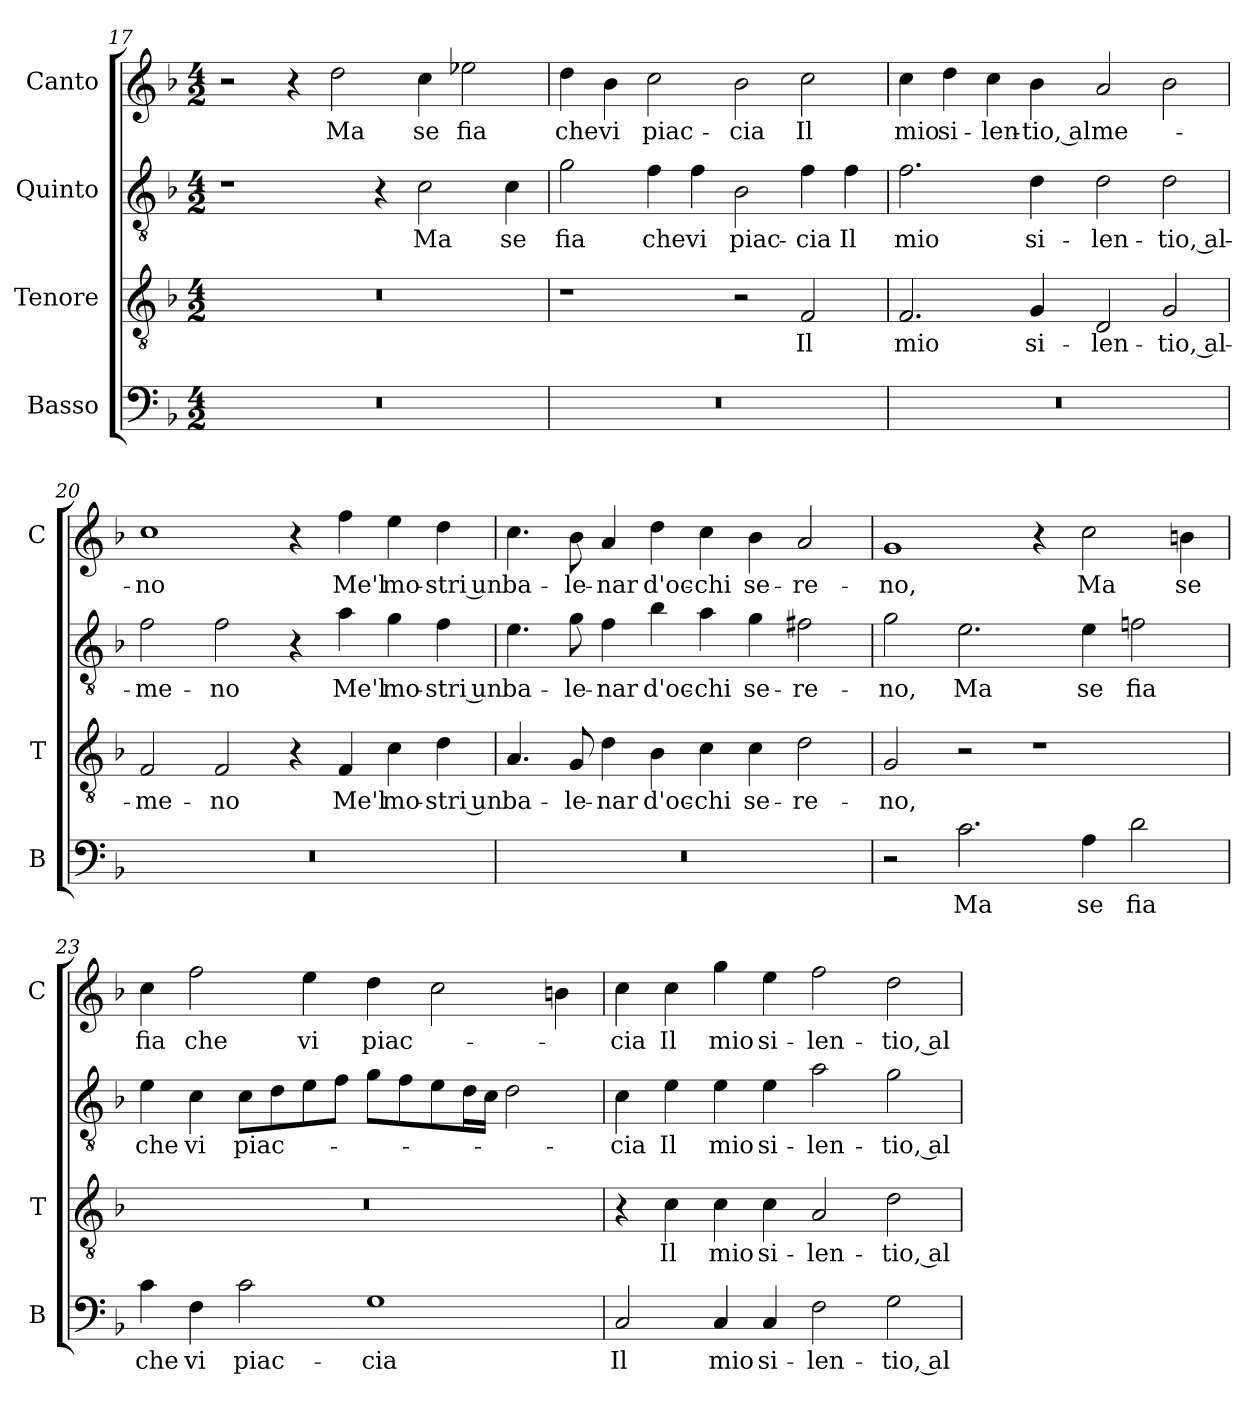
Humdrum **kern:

**kern	**text	**kern	**text	**kern	**text	**kern	**text
*part4	*part4	*part3	*part3	*part2	*part2	*part1	*part1
*staff4	*staff4	*staff3	*staff3	*staff2	*staff2	*staff1	*staff1
*I"Basso	*	*I"Tenore	*	*I"Quinto	*	*I"Canto	*
*I'B	*	*I'T	*	*	*	*I'C	*
*clefF4	*	*clefGv2	*	*clefGv2	*	*clefG2	*
*k[b-]	*	*k[b-]	*	*k[b-]	*	*k[b-]	*
*M4/2	*	*M4/2	*	*M4/2	*	*M4/2	*
=17	=17	=17	=17	=17	=17	=17	=17
0r	.	0r	.	1r	.	2r	.
.	.	.	.	.	.	4r	.
.	.	.	.	.	.	2dd	Ma
.	.	.	.	4r	.	.	.
.	.	.	.	2c	Ma	4cc	se
.	.	.	.	.	.	2ee-X	fia
.	.	.	.	4c	se	.	.
=18	=18	=18	=18	=18	=18	=18	=18
0r	.	1r	.	2g	fia	4dd	che
.	.	.	.	.	.	4b-	vi
.	.	.	.	4f	che	2cc	piac-
.	.	.	.	4f	vi	.	.
.	.	2r	.	2B-	piac-	2b-	-cia
.	.	2F	Il	4f	-cia	2cc	Il
.	.	.	.	4f	Il	.	.
=19	=19	=19	=19	=19	=19	=19	=19
0r	.	2.F	mio	2.f	mio	4cc	mio
.	.	.	.	.	.	4dd	si-
.	.	.	.	.	.	4cc	-len-
.	.	4G	si-	4d	si-	4b-	-tio, al
.	.	2D	-len-	2d	-len-	2a	me-
.	.	2G	-tio, al-	2d	-tio, al-	2b-	.
=20	=20	=20	=20	=20	=20	=20	=20
0r	.	2F	-me-	2f	-me-	1cc	-no
.	.	2F	-no	2f	-no	.	.
.	.	4r	.	4r	.	4r	.
.	.	4F	Me'l	4a	Me'l	4ff	Me'l
.	.	4c	mo-	4g	mo-	4ee	mo-
.	.	4d	-stri un	4f	-stri un	4dd	-stri un
=21	=21	=21	=21	=21	=21	=21	=21
0r	.	4.A	ba-	4.e	ba-	4.cc	ba-
.	.	8G	-le-	8g	-le-	8b-	-le-
.	.	4d	-nar	4f	-nar	4a	-nar
.	.	4B-	d'oc-	4b-	d'oc-	4dd	d'oc-
.	.	4c	-chi	4a	-chi	4cc	-chi
.	.	4c	se-	4g	se-	4b-	se-
.	.	2d	-re-	2f#X	-re-	2a	-re-
=22	=22	=22	=22	=22	=22	=22	=22
2r	.	2G	-no,	2g	-no,	1g	-no,
2.c	Ma	2r	.	2.e	Ma	.	.
.	.	1r	.	.	.	4r	.
4A	se	.	.	4e	se	2cc	Ma
2d	fia	.	.	2fn	fia	.	.
.	.	.	.	.	.	4bn	se
=23	=23	=23	=23	=23	=23	=23	=23
4c	che	0r	.	4e	che	4cc	fia
4F	vi	.	.	4c	vi	2ff	che
2c	piac-	.	.	8cL	piac-	.	.
.	.	.	.	8d	.	.	.
.	.	.	.	8e	.	4ee	vi
.	.	.	.	8fJ	.	.	.
1G	-cia	.	.	8gL	.	4dd	piac-
.	.	.	.	8f	.	.	.
.	.	.	.	8e	.	2cc	.
.	.	.	.	16dL	.	.	.
.	.	.	.	16cJJ	.	.	.
.	.	.	.	2d	.	.	.
.	.	.	.	.	.	4bn	.
=24	=24	=24	=24	=24	=24	=24	=24
2C	Il	4r	.	4c	-cia	4cc	-cia
.	.	4c	Il	4e	Il	4cc	Il
4C	mio	4c	mio	4e	mio	4gg	mio
4C	si-	4c	si-	4e	si-	4ee	si-
2F	-len-	2A	-len-	2a	-len-	2ff	-len-
2G	-tio, al-	2d	-tio, al-	2g	-tio, al-	2dd	-tio, al-
=	=	=	=	=	=	=	=
*-	*-	*-	*-	*-	*-	*-	*-
